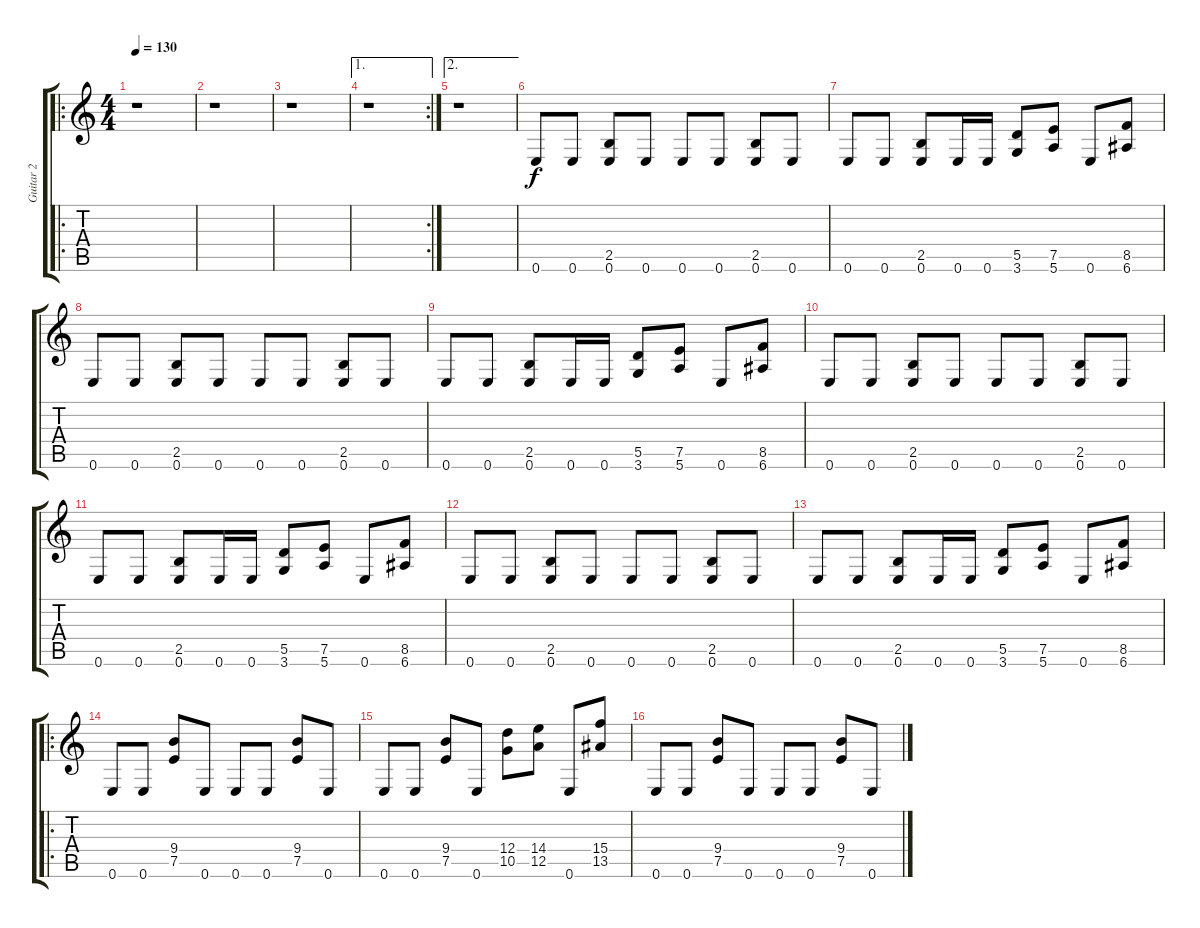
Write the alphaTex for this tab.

\track ("Guitar 2" "Guitar 2") {instrument distortionguitar}
\staff {score tabs}
\tuning (E4 B3 G3 D3 A2 E2) {hide}
\ro
\ts (4 4)
\tempo 130
\clef g2
\ks c
r.1{dy f} |
r.1 |
r.1 |
\ae 1
\rc 2
r.1 |
\ae 2
r.1 |
0.6.8 0.6.8 (2.5 0.6).8 0.6.8 0.6.8 0.6.8 (2.5 0.6).8 0.6.8 |
0.6.8 0.6.8 (2.5 0.6).8 0.6.16 0.6.16 (5.5 3.6).8 (7.5 5.6).8 0.6.8 (8.5 6.6).8 |
0.6.8 0.6.8 (2.5 0.6).8 0.6.8 0.6.8 0.6.8 (2.5 0.6).8 0.6.8 |
0.6.8 0.6.8 (2.5 0.6).8 0.6.16 0.6.16 (5.5 3.6).8 (7.5 5.6).8 0.6.8 (8.5 6.6).8 |
0.6.8 0.6.8 (2.5 0.6).8 0.6.8 0.6.8 0.6.8 (2.5 0.6).8 0.6.8 |
0.6.8 0.6.8 (2.5 0.6).8 0.6.16 0.6.16 (5.5 3.6).8 (7.5 5.6).8 0.6.8 (8.5 6.6).8 |
0.6.8 0.6.8 (2.5 0.6).8 0.6.8 0.6.8 0.6.8 (2.5 0.6).8 0.6.8 |
0.6.8 0.6.8 (2.5 0.6).8 0.6.16 0.6.16 (5.5 3.6).8 (7.5 5.6).8 0.6.8 (8.5 6.6).8 |
\ro
0.6.8{volume 10} 0.6.8 (9.4 7.5).8 0.6.8 0.6.8 0.6.8 (9.4 7.5).8 0.6.8 |
0.6.8 0.6.8 (9.4 7.5).8 0.6.8 (12.4 10.5).8 (14.4 12.5).8 0.6.8 (15.4 13.5).8 |
0.6.8 0.6.8 (9.4 7.5).8 0.6.8 0.6.8 0.6.8 (9.4 7.5).8 0.6.8
